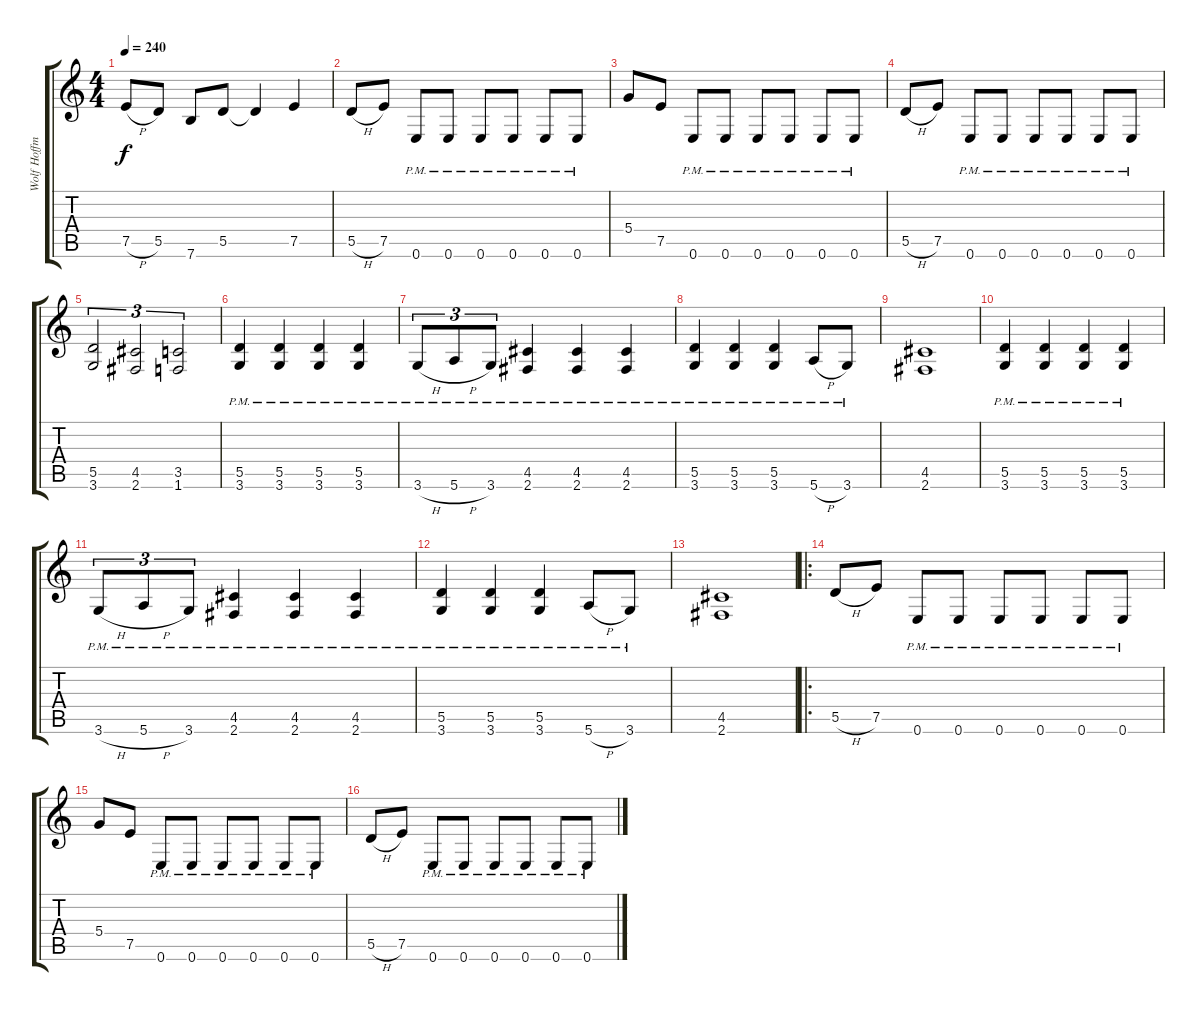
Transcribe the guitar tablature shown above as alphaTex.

\track ("Wolf Hoffmann" "Wolf Hoffm") {instrument acousticguitarsteel}
\staff {score tabs}
\tuning (E4 B3 G3 D3 A2 E2) {hide}
\ts (4 4)
\tempo 240
\clef g2
\ks c
7.5{h}.8{dy f} 5.5.8 7.6.8 5.5.8 5.5{t}.4 7.5.4 |
5.5{h}.8 7.5.8 0.6{pm}.8 0.6{pm}.8 0.6{pm}.8 0.6{pm}.8 0.6{pm}.8 0.6{pm}.8 |
5.4.8 7.5.8 0.6{pm}.8 0.6{pm}.8 0.6{pm}.8 0.6{pm}.8 0.6{pm}.8 0.6{pm}.8 |
5.5{h}.8 7.5.8 0.6{pm}.8 0.6{pm}.8 0.6{pm}.8 0.6{pm}.8 0.6{pm}.8 0.6{pm}.8 |
(5.5 3.6).2{tu (3 2)} (4.5 2.6).2{tu (3 2)} (3.5 1.6).2{tu (3 2)} |
(5.5{pm} 3.6{pm}).4 (5.5{pm} 3.6{pm}).4 (5.5{pm} 3.6{pm}).4 (5.5{pm} 3.6{pm}).4 |
3.6{h pm}.8{tu (3 2)} 5.6{h pm}.8{tu (3 2)} 3.6{pm}.8{tu (3 2)} (4.5{pm} 2.6{pm}).4 (4.5{pm} 2.6{pm}).4 (4.5{pm} 2.6{pm}).4 |
(5.5{pm} 3.6{pm}).4 (5.5{pm} 3.6{pm}).4 (5.5{pm} 3.6{pm}).4 5.6{h pm}.8 3.6{pm}.8 |
(4.5 2.6).1 |
(5.5{pm} 3.6{pm}).4 (5.5{pm} 3.6{pm}).4 (5.5{pm} 3.6{pm}).4 (5.5{pm} 3.6{pm}).4 |
3.6{h pm}.8{tu (3 2)} 5.6{h pm}.8{tu (3 2)} 3.6{pm}.8{tu (3 2)} (4.5{pm} 2.6{pm}).4 (4.5{pm} 2.6{pm}).4 (4.5{pm} 2.6{pm}).4 |
(5.5{pm} 3.6{pm}).4 (5.5{pm} 3.6{pm}).4 (5.5{pm} 3.6{pm}).4 5.6{h pm}.8 3.6{pm}.8 |
(4.5 2.6).1 |
\ro
5.5{h}.8 7.5.8 0.6{pm}.8 0.6{pm}.8 0.6{pm}.8 0.6{pm}.8 0.6{pm}.8 0.6{pm}.8 |
5.4.8 7.5.8 0.6{pm}.8 0.6{pm}.8 0.6{pm}.8 0.6{pm}.8 0.6{pm}.8 0.6{pm}.8 |
5.5{h}.8 7.5.8 0.6{pm}.8 0.6{pm}.8 0.6{pm}.8 0.6{pm}.8 0.6{pm}.8 0.6{pm}.8
